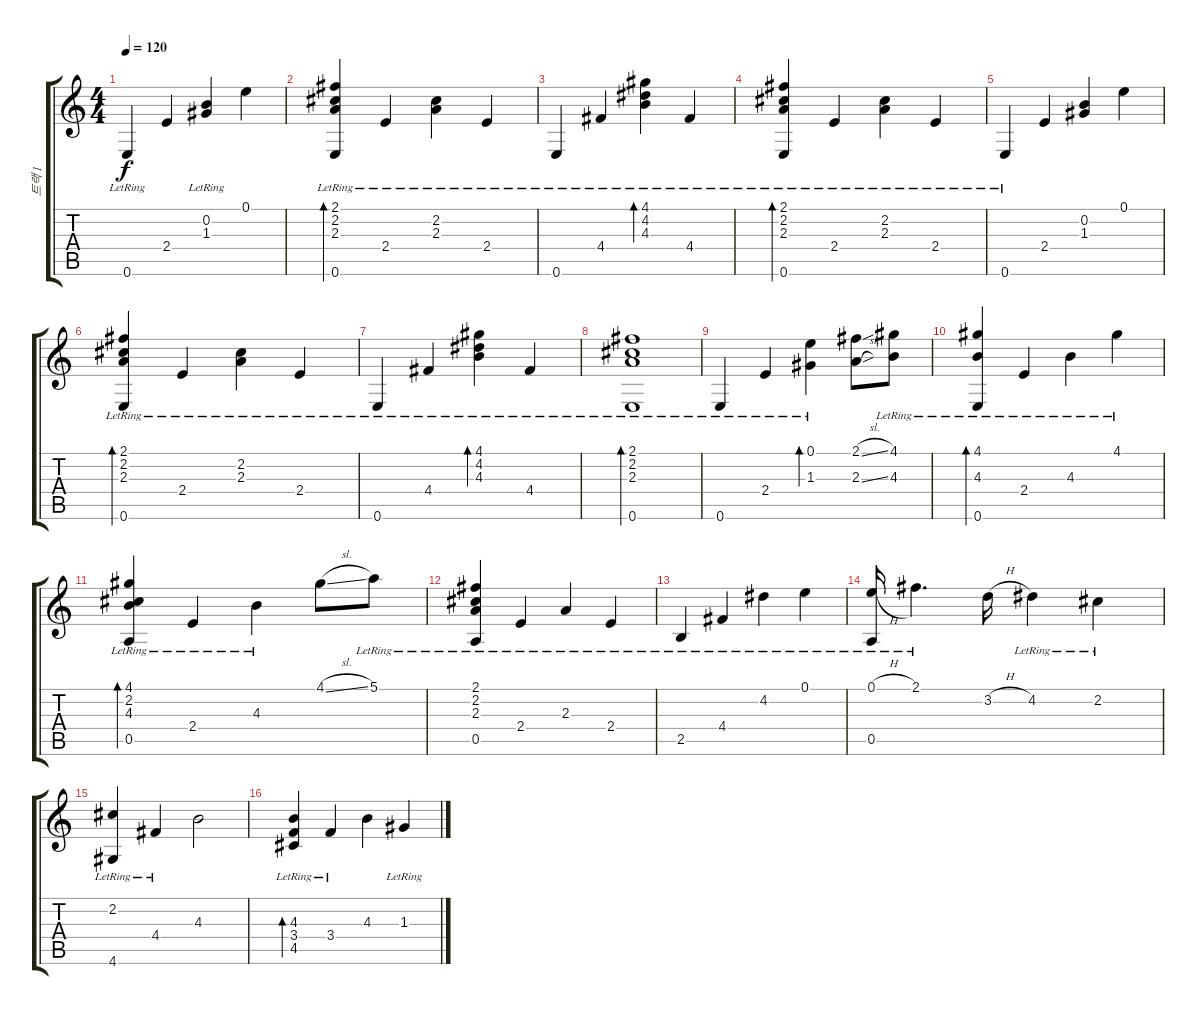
\track ("트랙 1" "트랙 1") {instrument acousticguitarnylon}
\staff {score tabs}
\tuning (E4 B3 G3 D3 A2 E2) {hide}
\ts (4 4)
\tempo 120
\clef g2
\ks c
0.6{lr}.4{dy f instrument acousticguitarnylon} 2.4.4 (0.2{lr} 1.3).4 0.1.4 |
(2.1{lr} 2.2{lr} 2.3{lr} 0.6).4{bd 240} 2.4{lr}.4 (2.2{lr} 2.3{lr}).4 2.4{lr}.4 |
0.6{lr}.4 4.4{lr}.4 (4.1{lr} 4.2{lr} 4.3{lr}).4{bd 240} 4.4{lr}.4 |
(2.1{lr} 2.2{lr} 2.3{lr} 0.6).4{bd 240} 2.4{lr}.4 (2.2{lr} 2.3{lr}).4 2.4{lr}.4 |
0.6{lr}.4 2.4.4 (0.2 1.3).4 0.1.4 |
(2.1{lr} 2.2{lr} 2.3{lr} 0.6).4{bd 240} 2.4{lr}.4 (2.2{lr} 2.3{lr}).4 2.4{lr}.4 |
0.6{lr}.4 4.4{lr}.4 (4.1{lr} 4.2{lr} 4.3{lr}).4{bd 240} 4.4{lr}.4 |
(2.1{lr} 2.2{lr} 2.3{lr} 0.6).1{bd 480} |
0.6{lr}.4 2.4{lr}.4 (0.1{lr} 1.3{lr}).4{bd 480} (2.1{sl} 2.3{sl}).8 (4.1{lr} 4.3{lr}).8 |
(4.1{lr} 4.3{lr} 0.6).4{bd 480} 2.4{lr}.4 4.3{lr}.4 4.1{lr}.4 |
(4.1{lr} 2.2{lr} 4.3{lr} 0.5{lr}).4{bd 480} 2.4{lr}.4 4.3{lr}.4 4.1{sl}.8 5.1{lr}.8 |
(2.1{lr} 2.2{lr} 2.3 0.5{lr}).4 2.4{lr}.4 2.3{lr}.4 2.4{lr}.4 |
2.5{lr}.4 4.4{lr}.4 4.2{lr}.4 0.1{lr}.4 |
(0.1{h} 0.5{lr}).16 2.1{lr}.4{d} 3.2{h}.16 4.2{lr}.4 2.2{lr}.4 |
(2.2{lr} 4.6{lr}).4 4.4{lr}.4 4.3.2 |
(4.3{lr} 3.4{lr} 4.5{lr}).4{bd 240} 3.4{lr}.4 4.3.4 1.3{lr}.4
